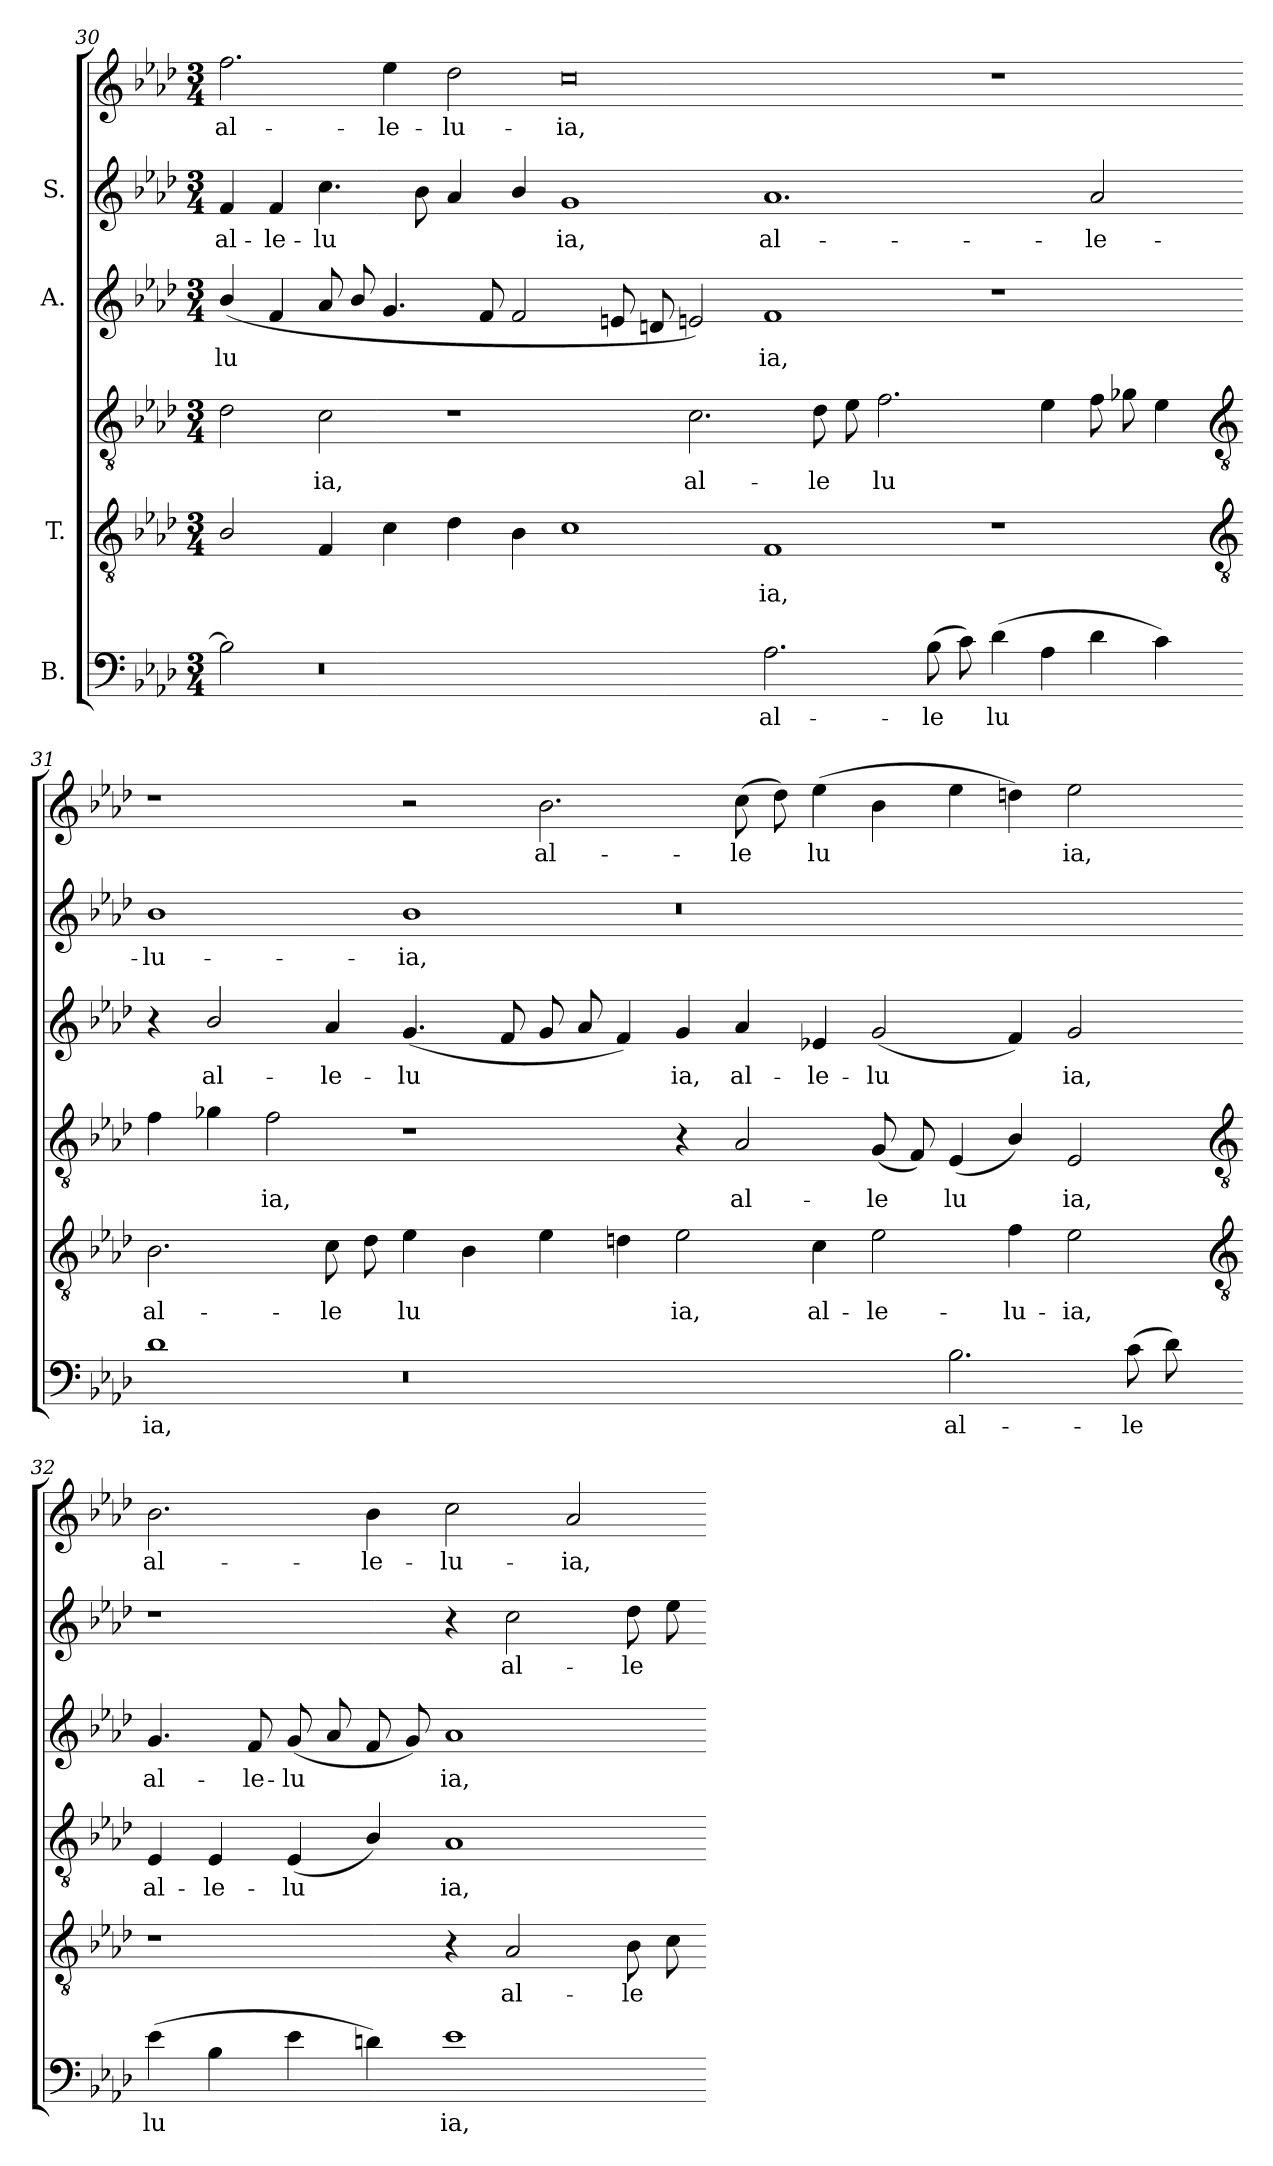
**kern	**text	**kern	**text	**kern	**text	**kern	**text	**kern	**text	**kern	**text
*part4	*part4	*part3	*part3	*part3	*part3	*part2	*part2	*part1	*part1	*part1	*part1
*staff6	*staff6	*staff5	*staff5	*staff4	*staff4	*staff3	*staff3	*staff2	*staff2	*staff1	*staff1
*I"B.	*	*I"T.	*	*	*	*I"A.	*	*I"S.	*	*	*
!!LO:LB:g=z
*clefF4	*	*clefGv2	*	*clefGv2	*	*clefG2	*	*clefG2	*	*clefG2	*
*k[b-e-a-d-]	*	*k[b-e-a-d-]	*	*k[b-e-a-d-]	*	*k[b-e-a-d-]	*	*k[b-e-a-d-]	*	*k[b-e-a-d-]	*
*A-:	*	*A-:	*	*A-:	*	*A-:	*	*A-:	*	*A-:	*
*M3/4	*	*M3/4	*	*M3/4	*	*M3/4	*	*M3/4	*	*M3/4	*
=30	=30	=30	=30	=30	=30	=30	=30	=30	=30	=30	=30
!	!	!	!	!	!	!	!LO:LY:b	!	!LO:LY:b	!	!LO:LY:b
2B-]	.	2B-/	.	2d-	.	(<4b-/	lu	4f	al-	2.ff	al-
!	!	!	!	!	!	!	!	!	!LO:LY:b	!	!
.	.	.	.	.	.	4f/	.	4f	-le-	.	.
!	!	!	!	!	!LO:LY:b	!	!	!	!LO:LY:b	!	!
0r	.	4F	.	2c	ia,	8a-/	.	4.cc	-lu	.	.
.	.	.	.	.	.	8b-/	.	.	.	.	.
!	!	!	!	!	!	!	!	!	!	!	!LO:LY:b
.	.	4c	.	.	.	4.g	.	.	.	4ee-	-le-
.	.	.	.	.	.	.	.	8b-	.	.	.
!	!	!	!	!	!	!	!	!	!	!	!LO:LY:b
.	.	4d-	.	1r	.	.	.	4a-	.	2dd-	-lu-
.	.	.	.	.	.	8f	.	.	.	.	.
.	.	4B-	.	.	.	2f	.	4b-/	.	.	.
!	!	!	!	!	!	!	!	!	!LO:LY:b	!	!LO:LY:b
.	.	1c	.	.	.	.	.	1g	ia,	0cc	-ia,
.	.	.	.	.	.	8en	.	.	.	.	.
.	.	.	.	.	.	8dn	.	.	.	.	.
!	!	!	!	!	!LO:LY:b	!	!	!	!	!	!
.	.	.	.	2.c	al-	2en)	.	.	.	.	.
!	!LO:LY:b	!	!LO:LY:b	!	!	!	!LO:LY:b	!	!LO:LY:b	!	!
2.A-	al-	1F	ia,	.	.	1f	ia,	1.a-	al-	.	.
!	!	!	!	!	!LO:LY:b	!	!	!	!	!	!
.	.	.	.	8d-	-le	.	.	.	.	.	.
.	.	.	.	8e-	.	.	.	.	.	.	.
!	!	!	!	!	!LO:LY:b	!	!	!	!	!	!
.	.	.	.	2.f	lu	.	.	.	.	.	.
!	!LO:LY:b	!	!	!	!	!	!	!	!	!	!
(>8B-	-le	.	.	.	.	.	.	.	.	.	.
8c)	.	.	.	.	.	.	.	.	.	.	.
!	!LO:LY:b	!	!	!	!	!	!	!	!	!	!
(>4d-	lu	1r	.	.	.	1r	.	.	.	1r	.
4A-	.	.	.	4e-	.	.	.	.	.	.	.
!	!	!	!	!	!	!	!	!	!LO:LY:b	!	!
4d-	.	.	.	8f	.	.	.	2a-	-le-	.	.
.	.	.	.	8g-X	.	.	.	.	.	.	.
4c)	.	.	.	4e-	.	.	.	.	.	.	.
!!LO:LB:g=z
=31-	=31-	=31-	=31-	=31-	=31-	=31-	=31-	=31-	=31-	=31-	=31-
*	*	*clefGv2	*	*clefGv2	*	*	*	*	*	*	*
!	!LO:LY:b	!	!LO:LY:b	!	!	!	!	!	!LO:LY:b	!	!
1d-	ia,	2.B-	al-	4f	.	4r	.	1b-	lu-	1r	.
!	!	!	!	!	!	!	!LO:LY:b	!	!	!	!
.	.	.	.	4g-X	.	2b-/	al-	.	.	.	.
!	!	!	!	!	!LO:LY:b	!	!	!	!	!	!
.	.	.	.	2f	ia,	.	.	.	.	.	.
!	!	!	!LO:LY:b	!	!	!	!LO:LY:b	!	!	!	!
.	.	8c	-le	.	.	4a-	-le-	.	.	.	.
.	.	8d-	.	.	.	.	.	.	.	.	.
!	!	!	!LO:LY:b	!	!	!	!LO:LY:b	!	!LO:LY:b	!	!
0r	.	4e-	lu	1r	.	(<4.g	-lu	1b-	-ia,	2r	.
.	.	4B-	.	.	.	.	.	.	.	.	.
.	.	.	.	.	.	8f	.	.	.	.	.
!	!	!	!	!	!	!	!	!	!	!	!LO:LY:b
.	.	4e-	.	.	.	8g	.	.	.	2.b-	-al-
.	.	.	.	.	.	8a-	.	.	.	.	.
.	.	4dn	.	.	.	4f)	.	.	.	.	.
!	!	!	!LO:LY:b	!	!	!	!LO:LY:b	!	!	!	!
.	.	2e-	ia,	4r	.	4g	ia,	0r	.	.	.
!	!	!	!	!	!LO:LY:b	!	!LO:LY:b	!	!	!	!LO:LY:b
.	.	.	.	2A-	al-	4a-	al-	.	.	(>8cc	-le
.	.	.	.	.	.	.	.	.	.	8dd-)	.
!	!	!	!LO:LY:b	!	!	!	!LO:LY:b	!	!	!	!LO:LY:b
.	.	4c	al-	.	.	4e-	-le-	.	.	(>4ee-	lu
!	!	!	!LO:LY:b	!	!LO:LY:b	!	!LO:LY:b	!	!	!	!
.	.	2e-	-le-	(<8G	-le	(<2g	-lu	.	.	4b-	.
.	.	.	.	8F)	.	.	.	.	.	.	.
!	!LO:LY:b	!	!	!	!LO:LY:b	!	!	!	!	!	!
2.B-	al-	.	.	(<4E-	lu	.	.	.	.	4ee-	.
!	!	!	!LO:LY:b	!	!	!	!	!	!	!	!
.	.	4f	-lu-	4B-/)	.	4f)	.	.	.	4ddn)	.
!	!	!	!LO:LY:b	!	!LO:LY:b	!	!LO:LY:b	!	!	!	!LO:LY:b
.	.	2e-	-ia,	2E-	ia,	2g	ia,	.	.	2ee-	ia,
!	!LO:LY:b	!	!	!	!	!	!	!	!	!	!
(>8c	-le	.	.	.	.	.	.	.	.	.	.
8d-)	.	.	.	.	.	.	.	.	.	.	.
!!LO:LB:g=z
=32-	=32-	=32-	=32-	=32-	=32-	=32-	=32-	=32-	=32-	=32-	=32-
*	*	*clefGv2	*	*clefGv2	*	*	*	*	*	*	*
!	!LO:LY:b	!	!	!	!LO:LY:b	!	!LO:LY:b	!	!	!	!LO:LY:b
(>4e-	lu	1r	.	4E-	al-	4.g	al-	1r	.	2.b-	al-
!	!	!	!	!	!LO:LY:b	!	!	!	!	!	!
4B-	.	.	.	4E-	-le-	.	.	.	.	.	.
!	!	!	!	!	!	!	!LO:LY:b	!	!	!	!
.	.	.	.	.	.	8f	-le-	.	.	.	.
!	!	!	!	!	!LO:LY:b	!	!LO:LY:b	!	!	!	!
4e-	.	.	.	(<4E-	-lu	(<8g	-lu	.	.	.	.
.	.	.	.	.	.	8a-	.	.	.	.	.
!	!	!	!	!	!	!	!	!	!	!	!LO:LY:b
4dn)	.	.	.	4B-/)	.	8f	.	.	.	4b-	-le-
.	.	.	.	.	.	8g)	.	.	.	.	.
!	!LO:LY:b	!	!	!	!LO:LY:b	!	!LO:LY:b	!	!	!	!LO:LY:b
1e-	ia,	4r	.	1A-	ia,	1a-	ia,	4r	.	2cc	-lu-
!	!	!	!LO:LY:b	!	!	!	!	!	!LO:LY:b	!	!
.	.	2A-	al-	.	.	.	.	2cc	al-	.	.
!	!	!	!	!	!	!	!	!	!	!	!LO:LY:b
.	.	.	.	.	.	.	.	.	.	2a-	-ia,
!	!	!	!LO:LY:b	!	!	!	!	!	!LO:LY:b	!	!
.	.	8B-	-le	.	.	.	.	8dd-	-le	.	.
.	.	8c	.	.	.	.	.	8ee-	.	.	.
=-	=-	=-	=-	=-	=-	=-	=-	=-	=-	=-	=-
*-	*-	*-	*-	*-	*-	*-	*-	*-	*-	*-	*-
